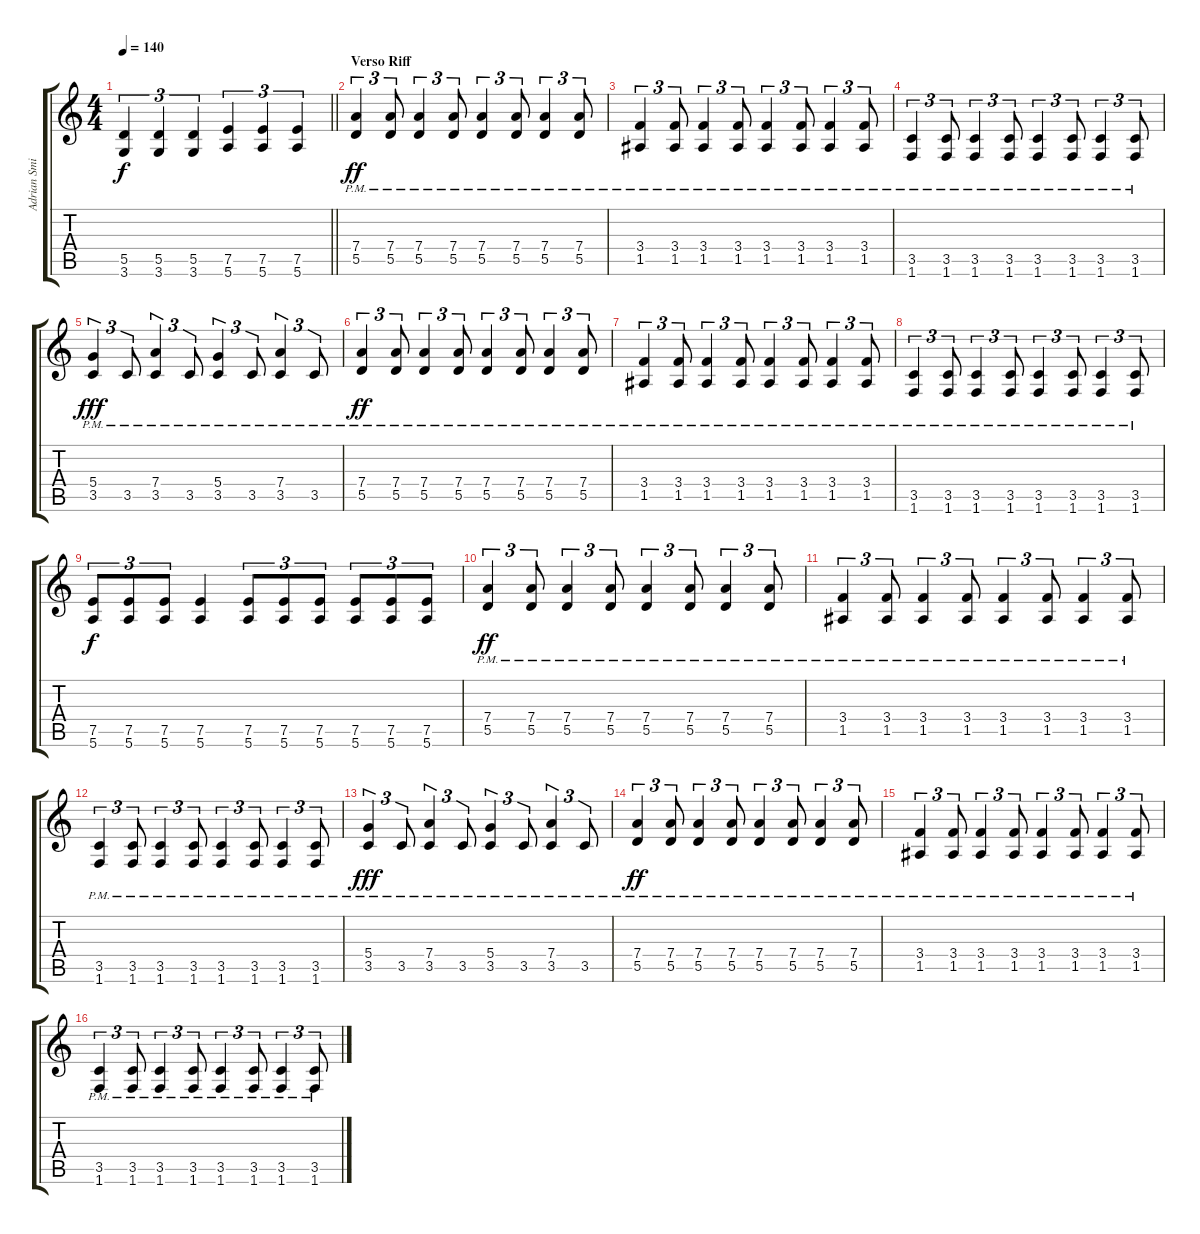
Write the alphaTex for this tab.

\track ("Adrian Smith" "Adrian Smi") {instrument overdrivenguitar}
\staff {score tabs}
\tuning (E4 B3 G3 D3 A2 E2) {hide}
\ts (4 4)
\tempo 140
\clef g2
\barLineRight lightlight
\ks c
(5.5 3.6).4{tu (3 2) dy f} (5.5 3.6).4{tu (3 2)} (5.5 3.6).4{tu (3 2)} (7.5 5.6).4{tu (3 2)} (7.5 5.6).4{tu (3 2)} (7.5 5.6).4{tu (3 2)} |
\section ("" "Verso Riff")
(7.4{pm} 5.5{pm}).4{tu (3 2) dy ff} (7.4{pm} 5.5{pm}).8{tu (3 2)} (7.4{pm} 5.5{pm}).4{tu (3 2)} (7.4{pm} 5.5{pm}).8{tu (3 2)} (7.4{pm} 5.5{pm}).4{tu (3 2)} (7.4{pm} 5.5{pm}).8{tu (3 2)} (7.4{pm} 5.5{pm}).4{tu (3 2)} (7.4{pm} 5.5{pm}).8{tu (3 2)} |
(3.4{pm} 1.5{pm}).4{tu (3 2)} (3.4{pm} 1.5{pm}).8{tu (3 2)} (3.4{pm} 1.5{pm}).4{tu (3 2)} (3.4{pm} 1.5{pm}).8{tu (3 2)} (3.4{pm} 1.5{pm}).4{tu (3 2)} (3.4{pm} 1.5{pm}).8{tu (3 2)} (3.4{pm} 1.5{pm}).4{tu (3 2)} (3.4{pm} 1.5{pm}).8{tu (3 2)} |
(3.5{pm} 1.6{pm}).4{tu (3 2)} (3.5{pm} 1.6{pm}).8{tu (3 2)} (3.5{pm} 1.6{pm}).4{tu (3 2)} (3.5{pm} 1.6{pm}).8{tu (3 2)} (3.5{pm} 1.6{pm}).4{tu (3 2)} (3.5{pm} 1.6{pm}).8{tu (3 2)} (3.5{pm} 1.6{pm}).4{tu (3 2)} (3.5{pm} 1.6{pm}).8{tu (3 2)} |
(5.4{pm} 3.5{pm}).4{tu (3 2) dy fff} 3.5{pm}.8{tu (3 2)} (7.4{pm} 3.5{pm}).4{tu (3 2)} 3.5{pm}.8{tu (3 2)} (5.4{pm} 3.5{pm}).4{tu (3 2)} 3.5{pm}.8{tu (3 2)} (7.4{pm} 3.5{pm}).4{tu (3 2)} 3.5{pm}.8{tu (3 2)} |
(7.4{pm} 5.5{pm}).4{tu (3 2) dy ff} (7.4{pm} 5.5{pm}).8{tu (3 2)} (7.4{pm} 5.5{pm}).4{tu (3 2)} (7.4{pm} 5.5{pm}).8{tu (3 2)} (7.4{pm} 5.5{pm}).4{tu (3 2)} (7.4{pm} 5.5{pm}).8{tu (3 2)} (7.4{pm} 5.5{pm}).4{tu (3 2)} (7.4{pm} 5.5{pm}).8{tu (3 2)} |
(3.4{pm} 1.5{pm}).4{tu (3 2)} (3.4{pm} 1.5{pm}).8{tu (3 2)} (3.4{pm} 1.5{pm}).4{tu (3 2)} (3.4{pm} 1.5{pm}).8{tu (3 2)} (3.4{pm} 1.5{pm}).4{tu (3 2)} (3.4{pm} 1.5{pm}).8{tu (3 2)} (3.4{pm} 1.5{pm}).4{tu (3 2)} (3.4{pm} 1.5{pm}).8{tu (3 2)} |
(3.5{pm} 1.6{pm}).4{tu (3 2)} (3.5{pm} 1.6{pm}).8{tu (3 2)} (3.5{pm} 1.6{pm}).4{tu (3 2)} (3.5{pm} 1.6{pm}).8{tu (3 2)} (3.5{pm} 1.6{pm}).4{tu (3 2)} (3.5{pm} 1.6{pm}).8{tu (3 2)} (3.5{pm} 1.6{pm}).4{tu (3 2)} (3.5{pm} 1.6{pm}).8{tu (3 2)} |
(7.5 5.6).8{tu (3 2) dy f} (7.5 5.6).8{tu (3 2)} (7.5 5.6).8{tu (3 2)} (7.5 5.6).4 (7.5 5.6).8{tu (3 2)} (7.5 5.6).8{tu (3 2)} (7.5 5.6).8{tu (3 2)} (7.5 5.6).8{tu (3 2)} (7.5 5.6).8{tu (3 2)} (7.5 5.6).8{tu (3 2)} |
(7.4{pm} 5.5{pm}).4{tu (3 2) dy ff} (7.4{pm} 5.5{pm}).8{tu (3 2)} (7.4{pm} 5.5{pm}).4{tu (3 2)} (7.4{pm} 5.5{pm}).8{tu (3 2)} (7.4{pm} 5.5{pm}).4{tu (3 2)} (7.4{pm} 5.5{pm}).8{tu (3 2)} (7.4{pm} 5.5{pm}).4{tu (3 2)} (7.4{pm} 5.5{pm}).8{tu (3 2)} |
(3.4{pm} 1.5{pm}).4{tu (3 2)} (3.4{pm} 1.5{pm}).8{tu (3 2)} (3.4{pm} 1.5{pm}).4{tu (3 2)} (3.4{pm} 1.5{pm}).8{tu (3 2)} (3.4{pm} 1.5{pm}).4{tu (3 2)} (3.4{pm} 1.5{pm}).8{tu (3 2)} (3.4{pm} 1.5{pm}).4{tu (3 2)} (3.4{pm} 1.5{pm}).8{tu (3 2)} |
(3.5{pm} 1.6{pm}).4{tu (3 2)} (3.5{pm} 1.6{pm}).8{tu (3 2)} (3.5{pm} 1.6{pm}).4{tu (3 2)} (3.5{pm} 1.6{pm}).8{tu (3 2)} (3.5{pm} 1.6{pm}).4{tu (3 2)} (3.5{pm} 1.6{pm}).8{tu (3 2)} (3.5{pm} 1.6{pm}).4{tu (3 2)} (3.5{pm} 1.6{pm}).8{tu (3 2)} |
(5.4{pm} 3.5{pm}).4{tu (3 2) dy fff} 3.5{pm}.8{tu (3 2)} (7.4{pm} 3.5{pm}).4{tu (3 2)} 3.5{pm}.8{tu (3 2)} (5.4{pm} 3.5{pm}).4{tu (3 2)} 3.5{pm}.8{tu (3 2)} (7.4{pm} 3.5{pm}).4{tu (3 2)} 3.5{pm}.8{tu (3 2)} |
(7.4{pm} 5.5{pm}).4{tu (3 2) dy ff} (7.4{pm} 5.5{pm}).8{tu (3 2)} (7.4{pm} 5.5{pm}).4{tu (3 2)} (7.4{pm} 5.5{pm}).8{tu (3 2)} (7.4{pm} 5.5{pm}).4{tu (3 2)} (7.4{pm} 5.5{pm}).8{tu (3 2)} (7.4{pm} 5.5{pm}).4{tu (3 2)} (7.4{pm} 5.5{pm}).8{tu (3 2)} |
(3.4{pm} 1.5{pm}).4{tu (3 2)} (3.4{pm} 1.5{pm}).8{tu (3 2)} (3.4{pm} 1.5{pm}).4{tu (3 2)} (3.4{pm} 1.5{pm}).8{tu (3 2)} (3.4{pm} 1.5{pm}).4{tu (3 2)} (3.4{pm} 1.5{pm}).8{tu (3 2)} (3.4{pm} 1.5{pm}).4{tu (3 2)} (3.4{pm} 1.5{pm}).8{tu (3 2)} |
(3.5{pm} 1.6{pm}).4{tu (3 2)} (3.5{pm} 1.6{pm}).8{tu (3 2)} (3.5{pm} 1.6{pm}).4{tu (3 2)} (3.5{pm} 1.6{pm}).8{tu (3 2)} (3.5{pm} 1.6{pm}).4{tu (3 2)} (3.5{pm} 1.6{pm}).8{tu (3 2)} (3.5{pm} 1.6{pm}).4{tu (3 2)} (3.5{pm} 1.6{pm}).8{tu (3 2)}
